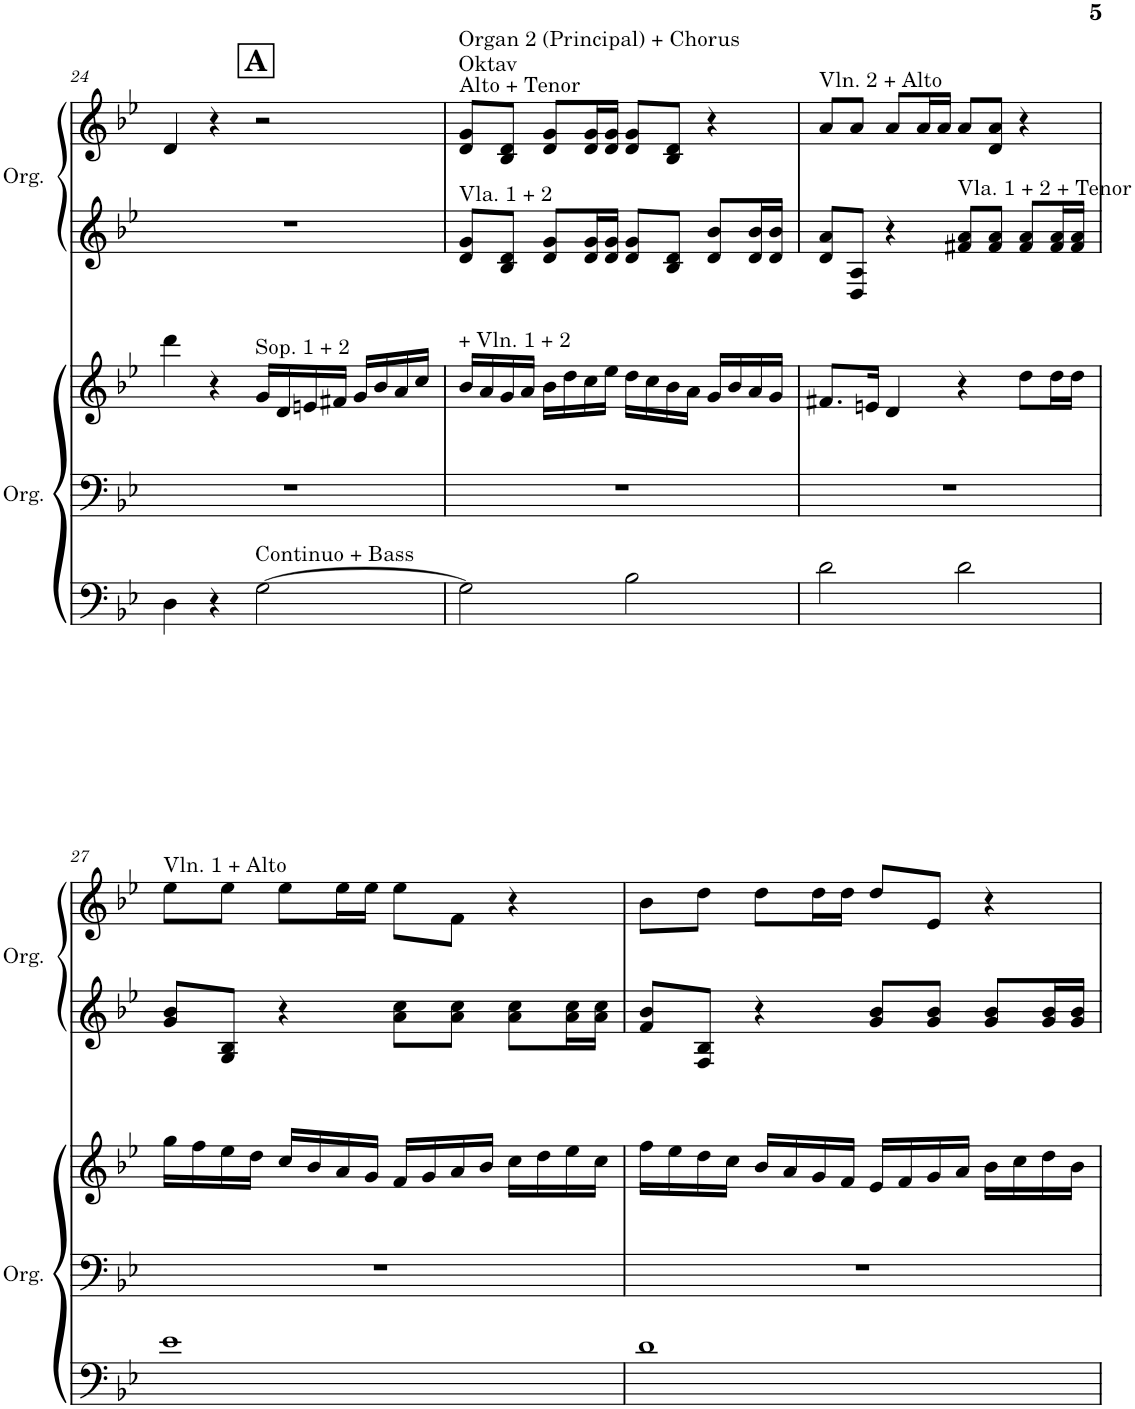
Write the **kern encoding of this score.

**kern	**kern	**kern	**kern	**kern
*part2	*part2	*part2	*part1	*part1
*staff5	*staff4	*staff3	*staff2	*staff1
*I"Organ	*	*	*I"Organ	*
*I'Org.	*	*	*I'Org.	*
!!LO:PB:g=z
*clefF4	*clefF4	*clefG2	*clefG2	*clefG2
*k[b-e-]	*k[b-e-]	*k[b-e-]	*k[b-e-]	*k[b-e-]
*M4/4	*M4/4	*M4/4	*M4/4	*M4/4
!!LO:REH:place=s1:a:B:cj:fs=14:t=A:qo=2
=24	=24	=24	=24	=24
4D\	1r	4ddd\	1r	4d/
4r	.	4r	.	4r
!	!	!LO:TX:a:t=Sop. 1 + 2	!	!
!LO:TX:a:t=Continuo + Bass	!	!	!	!
[2G\	.	16g/LL	.	2r
.	.	16d/	.	.
.	.	16en/	.	.
.	.	16f#X/JJ	.	.
.	.	16g/LL	.	.
.	.	16b-/	.	.
.	.	16a/	.	.
.	.	16cc/JJ	.	.
=25	=25	=25	=25	=25
!	!	!	!	!LO:TX:a:t=Alto + Tenor
!	!	!	!	!LO:TX:a:t=Oktav
!	!	!	!	!LO:TX:a:t=Organ 2 (Principal) + Chorus
!	!	!	!LO:TX:a:t=Vla. 1 + 2	!
!	!	!LO:TX:a:t=+ Vln. 1 + 2	!	!
2G\]	1r	16b-/LL	8d/ 8g/L	8d/ 8g/L
.	.	16a/	.	.
.	.	16g/	8B-/ 8d/J	8B-/ 8d/J
.	.	16a/JJ	.	.
.	.	16b-\LL	8d/ 8g/L	8d/ 8g/L
.	.	16dd\	.	.
.	.	16cc\	16d/ 16g/L	16d/ 16g/L
.	.	16ee-\JJ	16d/ 16g/JJ	16d/ 16g/JJ
2B-\	.	16dd\LL	8d/ 8g/L	8d/ 8g/L
.	.	16cc\	.	.
.	.	16b-\	8B-/ 8d/J	8B-/ 8d/J
.	.	16a\JJ	.	.
.	.	16g/LL	8d/ 8b-/L	4r
.	.	16b-/	.	.
.	.	16a/	16d/ 16b-/L	.
.	.	16g/JJ	16d/ 16b-/JJ	.
=26	=26	=26	=26	=26
!	!	!	!	!LO:TX:a:t=Vln. 2 + Alto
2d\	1r	8.f#X/L	8d/ 8a/L	8a/L
.	.	.	8D/ 8A/J	8a/J
.	.	16en/Jk	.	.
.	.	4d/	4r	8a/L
.	.	.	.	16a/L
.	.	.	.	16a/JJ
!	!	!	!LO:TX:a:t=Vla. 1 + 2 + Tenor	!
2d\	.	4r	8f#X/ 8a/L	8a/L
.	.	.	8f#/ 8a/J	8d/ 8a/J
.	.	8dd\L	8f#/ 8a/L	4r
.	.	16dd\L	16f#/ 16a/L	.
.	.	16dd\JJ	16f#/ 16a/JJ	.
!!LO:LB:g=z
=27	=27	=27	=27	=27
!	!	!	!	!LO:TX:a:t=Vln. 1 + Alto
1e-	1r	16gg\LL	8g/ 8b-/L	8ee-\L
.	.	16ff\	.	.
.	.	16ee-\	8G/ 8B-/J	8ee-\J
.	.	16dd\JJ	.	.
.	.	16cc/LL	4r	8ee-\L
.	.	16b-/	.	.
.	.	16a/	.	16ee-\L
.	.	16g/JJ	.	16ee-\JJ
.	.	16f/LL	8a\ 8cc\L	8ee-\L
.	.	16g/	.	.
.	.	16a/	8a\ 8cc\J	8f\J
.	.	16b-/JJ	.	.
.	.	16cc\LL	8a\ 8cc\L	4r
.	.	16dd\	.	.
.	.	16ee-\	16a\ 16cc\L	.
.	.	16cc\JJ	16a\ 16cc\JJ	.
=28	=28	=28	=28	=28
1d	1r	16ff\LL	8f/ 8b-/L	8b-\L
.	.	16ee-\	.	.
.	.	16dd\	8F/ 8B-/J	8dd\J
.	.	16cc\JJ	.	.
.	.	16b-/LL	4r	8dd\L
.	.	16a/	.	.
.	.	16g/	.	16dd\L
.	.	16f/JJ	.	16dd\JJ
.	.	16e-/LL	8g/ 8b-/L	8dd/L
.	.	16f/	.	.
.	.	16g/	8g/ 8b-/J	8e-/J
.	.	16a/JJ	.	.
.	.	16b-\LL	8g/ 8b-/L	4r
.	.	16cc\	.	.
.	.	16dd\	16g/ 16b-/L	.
.	.	16b-\JJ	16g/ 16b-/JJ	.
=	=	=	=	=
*-	*-	*-	*-	*-
